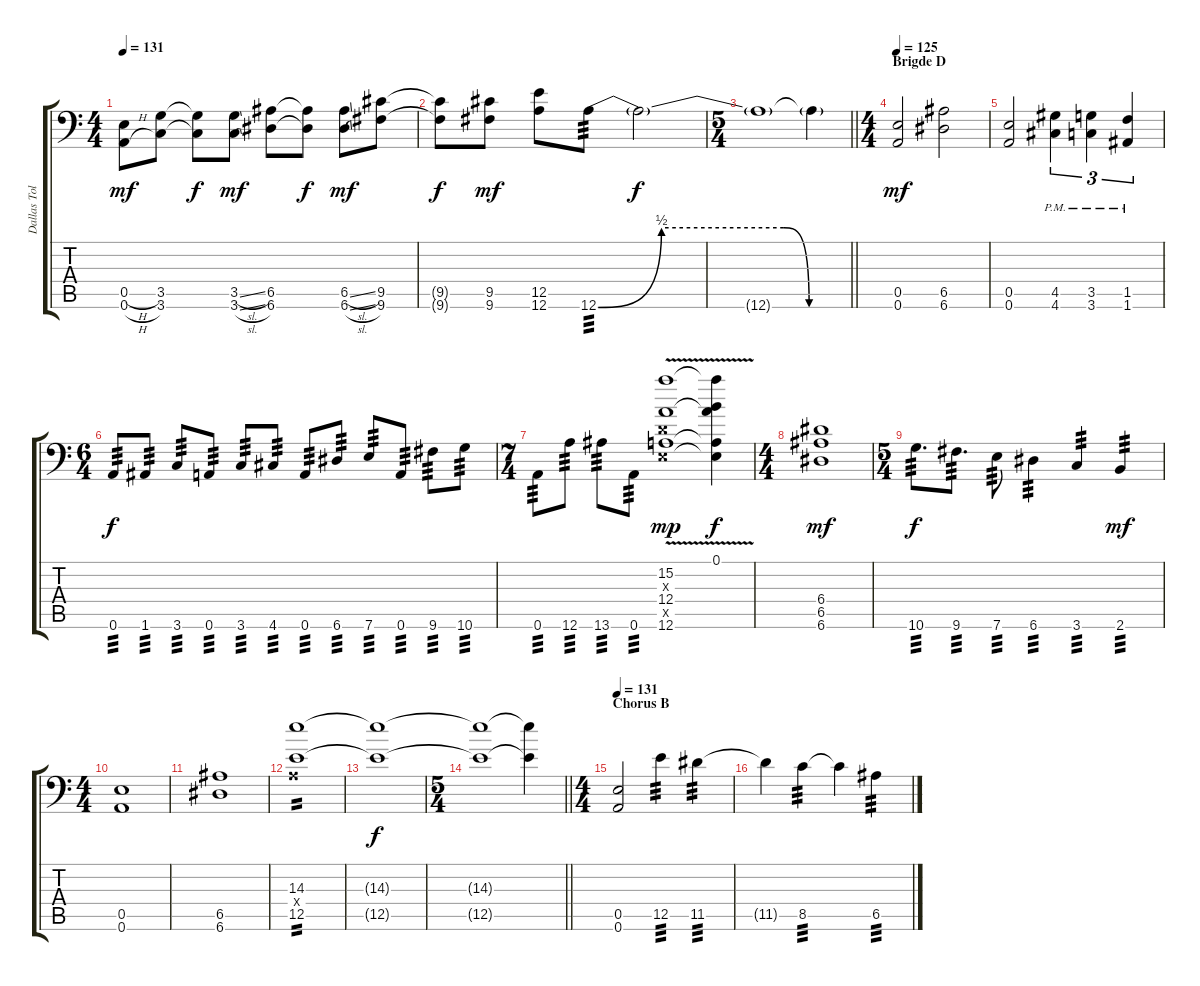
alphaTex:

\track ("Dallas Toler-Wade" "Dallas Tol") {instrument distortionguitar}
\staff {score tabs}
\tuning (B3 Gb3 D3 A2 E2 A1) {hide}
\ts (4 4)
\tempo 131
\clef f4
\ks c
(0.5{h} 0.6{h}).8{dy mf} (3.5 3.6).8 (3.5{t} 3.6{t}).8{dy f} (3.5{sl} 3.6{sl}).8{dy mf} (6.5 6.6).8 (6.5{t} 6.6{t}).8{dy f} (6.5{sl} 6.6{sl}).8{dy mf} (9.5 9.6).8 |
(9.5{t} 9.6{t}).8{dy f} (9.5 9.6).8{dy mf} (12.5 12.6).8 12.6{be (custom 0 0 15 2 44 2 50 0 60 0)}.8{tp 3} 12.6{t}.2{dy f} |
\ts (5 4)
\barLineRight lightlight
12.6{t}.1 12.6{t}.4 |
\ts (4 4)
\section ("" "Brigde D")
\tempo 125
(0.5 0.6).2{dy mf} (6.5 6.6).2 |
(0.5 0.6).2 (4.5{pm} 4.6{pm}).4{tu (3 2)} (3.5{pm} 3.6{pm}).4{tu (3 2)} (1.5{pm} 1.6{pm}).4{tu (3 2)} |
\ts (6 4)
0.6.8{tp 3 dy f} 1.6.8{tp 3} 3.6.8{tp 3} 0.6.8{tp 3} 3.6.8{tp 3} 4.6.8{tp 3} 0.6.8{tp 3} 6.6.8{tp 3} 7.6.8{tp 3} 0.6.8{tp 3} 9.6.8{tp 3} 10.6.8{tp 3} |
\ts (7 4)
0.6.8{tp 3} 12.6.8{tp 3} 13.6.8{tp 3} 0.6.8{tp 3} (15.2 0.3{x} 12.4 0.5{x} 12.6{v}).1{dy mp} (0.1 15.2{t} 12.4{t} 0.5{t} 12.6{t}).4{dy f} |
\ts (4 4)
(6.4 6.5 6.6).1{dy mf} |
\ts (5 4)
10.6.8{d tp 3 dy f} 9.6.8{d tp 3} 7.6.8{tp 3} 6.6.4{tp 3} 3.6.4{tp 3} 2.6.4{tp 3 dy mf} |
\ts (4 4)
(0.5 0.6).1 |
(6.5 6.6).1 |
(14.3 0.4{x} 12.5).1{tp 2} |
(14.3{t} 12.5{t}).1{dy f} |
\ts (5 4)
\barLineRight lightlight
(14.3{t} 12.5{t}).1 (14.3{t} 12.5{t}).4 |
\ts (4 4)
\section ("" "Chorus B")
\tempo 131
(0.5 0.6).2 12.5.4{tp 3} 11.5.4{tp 3} |
11.5{t}.4 8.5.4{tp 3} 8.5{t}.4 6.5.4{tp 3}
